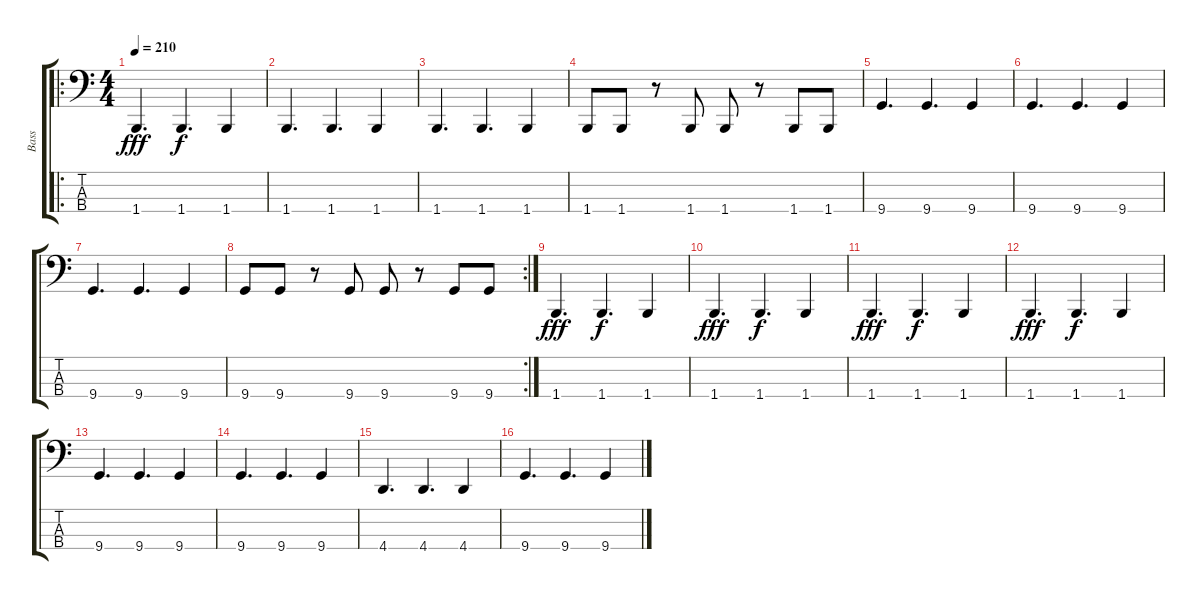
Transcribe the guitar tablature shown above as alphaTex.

\track ("Bass" "Bass") {instrument electricbasspick}
\staff {score tabs}
\tuning (Eb2 Bb1 F1 Bb0) {hide}
\ro
\ts (4 4)
\tempo 210
\clef f4
\ks c
1.4.4{d dy fff} 1.4.4{d dy f} 1.4.4 |
1.4.4{d} 1.4.4{d} 1.4.4 |
1.4.4{d} 1.4.4{d} 1.4.4 |
1.4.8 1.4.8 r.8 1.4.8 1.4.8 r.8 1.4.8 1.4.8 |
9.4.4{d} 9.4.4{d} 9.4.4 |
9.4.4{d} 9.4.4{d} 9.4.4 |
9.4.4{d} 9.4.4{d} 9.4.4 |
\rc 2
9.4.8 9.4.8 r.8 9.4.8 9.4.8 r.8 9.4.8 9.4.8 |
1.4.4{d dy fff} 1.4.4{d dy f} 1.4.4 |
1.4.4{d dy fff} 1.4.4{d dy f} 1.4.4 |
1.4.4{d dy fff} 1.4.4{d dy f} 1.4.4 |
1.4.4{d dy fff} 1.4.4{d dy f} 1.4.4 |
9.4.4{d} 9.4.4{d} 9.4.4 |
9.4.4{d} 9.4.4{d} 9.4.4 |
4.4.4{d} 4.4.4{d} 4.4.4 |
9.4.4{d} 9.4.4{d} 9.4.4
